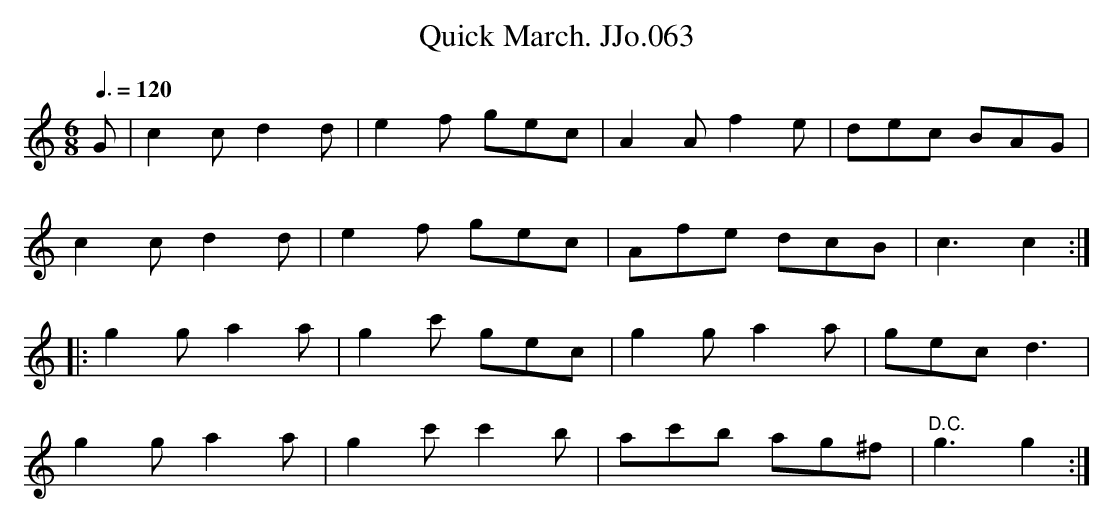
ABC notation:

X:1
T:Quick March. JJo.063
M:6/8
L:1/8
Q:3/8=120
K:C
G|c2cd2d|e2f gec|A2A f2e|dec BAG|
c2cd2d|e2f gec|Afe dcB|c3c2:|
|:g2ga2a|g2c' gec|g2ga2a|gecd3|
g2ga2a|g2c'c'2b|ac'b ag^f|"D.C."g3g2:|
